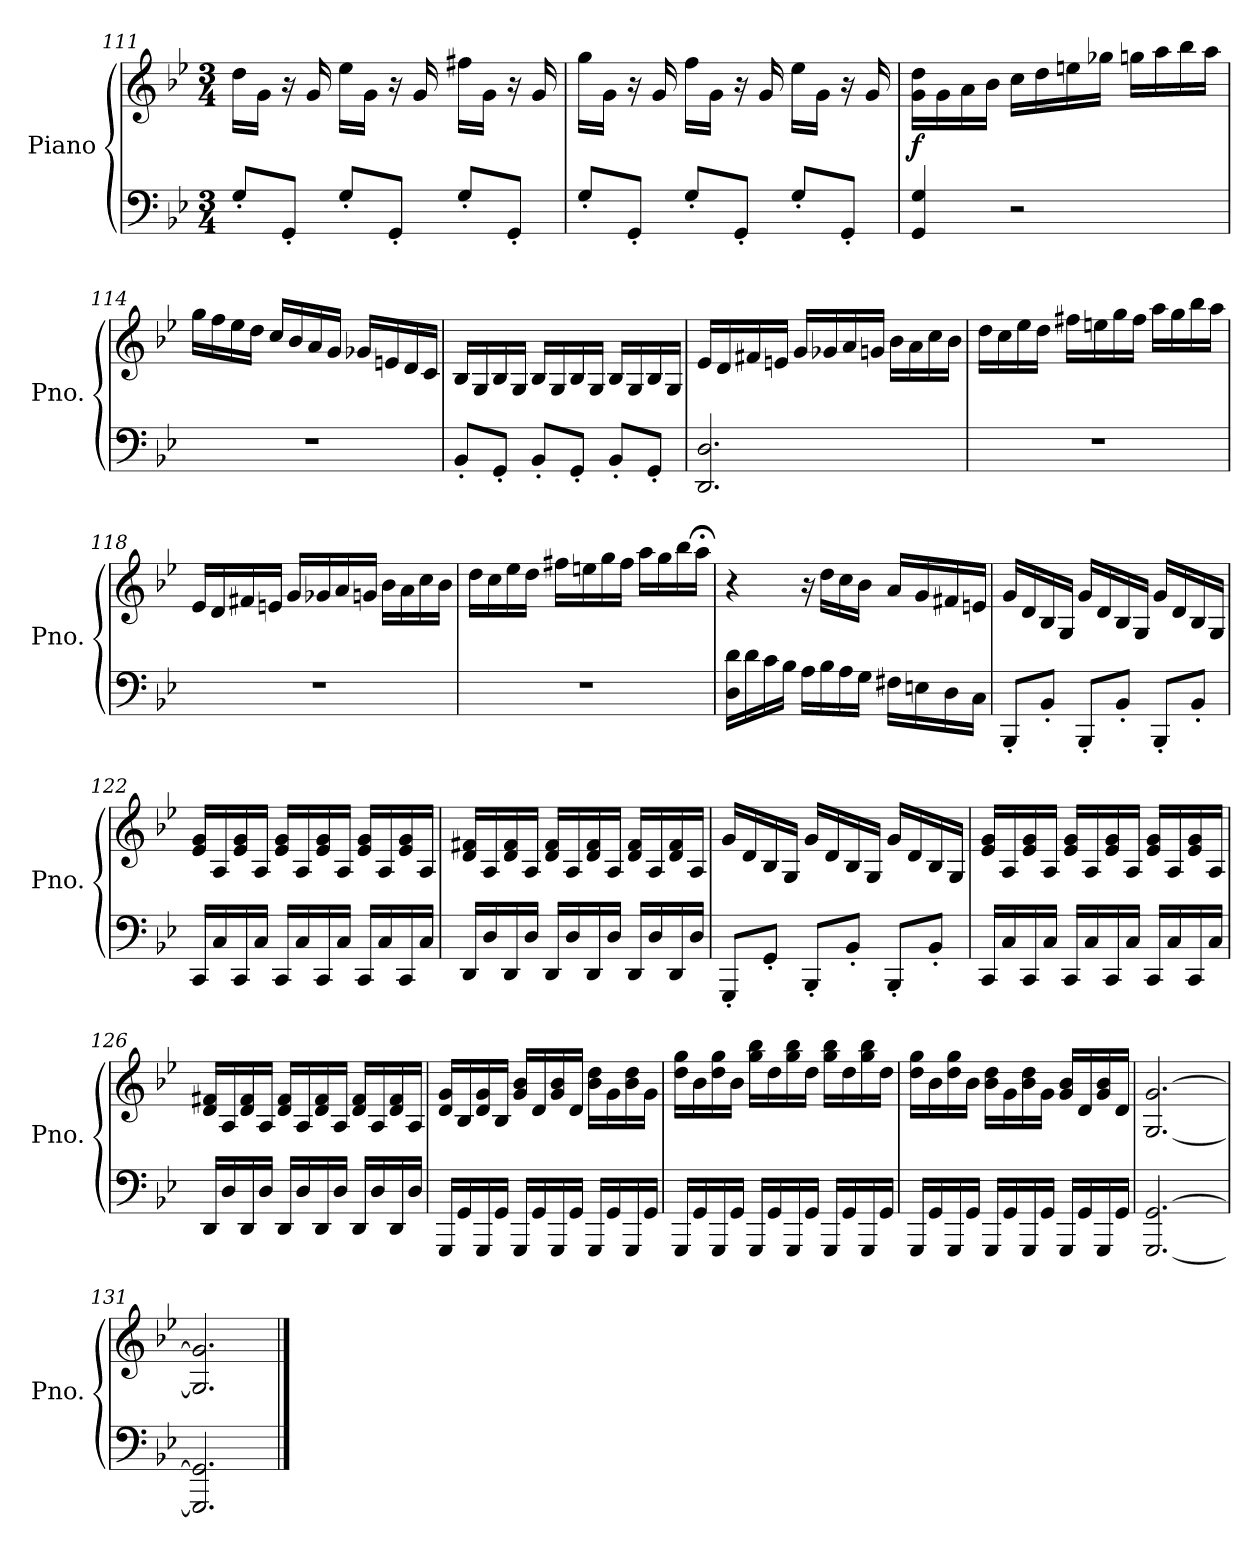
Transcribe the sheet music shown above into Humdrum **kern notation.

**kern	**kern	**dynam
*part1	*part1	*part1
*staff2	*staff1	*staff1/2
*I"Piano	*	*
*I'Pno.	*	*
*clefF4	*clefG2	*
*k[b-e-]	*k[b-e-]	*
*M3/4	*M3/4	*
=111	=111	=111
8G'/L	16dd\LL	.
.	16g\JJ	.
8GG'/J	16r	.
.	16g/	.
8G'/L	16ee-\LL	.
.	16g\JJ	.
8GG'/J	16r	.
.	16g/	.
8G'/L	16ff#X\LL	.
.	16g\JJ	.
8GG'/J	16r	.
.	16g/	.
=112	=112	=112
8G'/L	16gg\LL	.
.	16g\JJ	.
8GG'/J	16r	.
.	16g/	.
8G'/L	16ff\LL	.
.	16g\JJ	.
8GG'/J	16r	.
.	16g/	.
8G'/L	16ee-\LL	.
.	16g\JJ	.
8GG'/J	16r	.
.	16g/	.
!!LO:LB:g=z
=113	=113	=113
!	!	!LO:DY:b
4GG/ 4G/	16g\ 16dd\LL	f
.	16g\	.
.	16a\	.
.	16b-\JJ	.
2r	16cc\LL	.
.	16dd\	.
.	16een\	.
.	16gg-X\JJ	.
.	16ggn\LL	.
.	16aa\	.
.	16bb-\	.
.	16aa\JJ	.
=114	=114	=114
2.r	16gg\LL	.
.	16ff\	.
.	16ee-\	.
.	16dd\JJ	.
.	16cc/LL	.
.	16b-/	.
.	16a/	.
.	16g/JJ	.
.	16g-X/LL	.
.	16en/	.
.	16d/	.
.	16c/JJ	.
=115	=115	=115
8BB-'/L	16B-/LL	.
.	16G/	.
8GG'/J	16B-/	.
.	16G/JJ	.
8BB-'/L	16B-/LL	.
.	16G/	.
8GG'/J	16B-/	.
.	16G/JJ	.
8BB-'/L	16B-/LL	.
.	16G/	.
8GG'/J	16B-/	.
.	16G/JJ	.
!!LO:LB:g=z
=116	=116	=116
2.DD/ 2.D/	16e-/LL	.
.	16d/	.
.	16f#X/	.
.	16en/JJ	.
.	16g/LL	.
.	16g-X/	.
.	16a/	.
.	16gn/JJ	.
.	16b-\LL	.
.	16a\	.
.	16cc\	.
.	16b-\JJ	.
=117	=117	=117
2.r	16dd\LL	.
.	16cc\	.
.	16ee-\	.
.	16dd\JJ	.
.	16ff#X\LL	.
.	16een\	.
.	16gg\	.
.	16ff#\JJ	.
.	16aa\LL	.
.	16gg\	.
.	16bb-\	.
.	16aa\JJ	.
=118	=118	=118
2.r	16e-/LL	.
.	16d/	.
.	16f#X/	.
.	16en/JJ	.
.	16g/LL	.
.	16g-X/	.
.	16a/	.
.	16gn/JJ	.
.	16b-\LL	.
.	16a\	.
.	16cc\	.
.	16b-\JJ	.
!!LO:LB:g=z
=119	=119	=119
2.r	16dd\LL	.
.	16cc\	.
.	16ee-\	.
.	16dd\JJ	.
.	16ff#X\LL	.
.	16een\	.
.	16gg\	.
.	16ff#\JJ	.
.	16aa\LL	.
.	16gg\	.
.	16bb-\	.
*	*MM20	*
.	16aa;<\JJ	.
=120	=120	=120
*	*MM150	*
16D\ 16d\LL	4r	.
16d\	.	.
16c\	.	.
16B-\JJ	.	.
16A\LL	16r	.
16B-\	16dd\LL	.
16A\	16cc\	.
16G\JJ	16b-\JJ	.
16F#X\LL	16a/LL	.
16En\	16g/	.
16D\	16f#X/	.
16C\JJ	16en/JJ	.
=121	=121	=121
8BBB-'/L	16g/LL	.
.	16d/	.
8BB-'/J	16B-/	.
.	16G/JJ	.
8BBB-'/L	16g/LL	.
.	16d/	.
8BB-'/J	16B-/	.
.	16G/JJ	.
8BBB-'/L	16g/LL	.
.	16d/	.
8BB-'/J	16B-/	.
.	16G/JJ	.
!!LO:LB:g=z
=122	=122	=122
16CC/LL	16e-/ 16g/LL	.
16C/	16A/	.
16CC/	16e-/ 16g/	.
16C/JJ	16A/JJ	.
16CC/LL	16e-/ 16g/LL	.
16C/	16A/	.
16CC/	16e-/ 16g/	.
16C/JJ	16A/JJ	.
16CC/LL	16e-/ 16g/LL	.
16C/	16A/	.
16CC/	16e-/ 16g/	.
16C/JJ	16A/JJ	.
=123	=123	=123
16DD/LL	16d/ 16f#X/LL	.
16D/	16A/	.
16DD/	16d/ 16f#/	.
16D/JJ	16A/JJ	.
16DD/LL	16d/ 16f#/LL	.
16D/	16A/	.
16DD/	16d/ 16f#/	.
16D/JJ	16A/JJ	.
16DD/LL	16d/ 16f#/LL	.
16D/	16A/	.
16DD/	16d/ 16f#/	.
16D/JJ	16A/JJ	.
=124	=124	=124
8GGG'/L	16g/LL	.
.	16d/	.
8GG'/J	16B-/	.
.	16G/JJ	.
8BBB-'/L	16g/LL	.
.	16d/	.
8BB-'/J	16B-/	.
.	16G/JJ	.
8BBB-'/L	16g/LL	.
.	16d/	.
8BB-'/J	16B-/	.
.	16G/JJ	.
!!LO:LB:g=z
=125	=125	=125
16CC/LL	16e-/ 16g/LL	.
16C/	16A/	.
16CC/	16e-/ 16g/	.
16C/JJ	16A/JJ	.
16CC/LL	16e-/ 16g/LL	.
16C/	16A/	.
16CC/	16e-/ 16g/	.
16C/JJ	16A/JJ	.
16CC/LL	16e-/ 16g/LL	.
16C/	16A/	.
16CC/	16e-/ 16g/	.
16C/JJ	16A/JJ	.
=126	=126	=126
16DD/LL	16d/ 16f#X/LL	.
16D/	16A/	.
16DD/	16d/ 16f#/	.
16D/JJ	16A/JJ	.
16DD/LL	16d/ 16f#/LL	.
16D/	16A/	.
16DD/	16d/ 16f#/	.
16D/JJ	16A/JJ	.
16DD/LL	16d/ 16f#/LL	.
16D/	16A/	.
16DD/	16d/ 16f#/	.
16D/JJ	16A/JJ	.
=127	=127	=127
16GGG/LL	16d/ 16g/LL	.
16GG/	16B-/	.
16GGG/	16d/ 16g/	.
16GG/JJ	16B-/JJ	.
16GGG/LL	16g/ 16b-/LL	.
16GG/	16d/	.
16GGG/	16g/ 16b-/	.
16GG/JJ	16d/JJ	.
16GGG/LL	16b-\ 16dd\LL	.
16GG/	16g\	.
16GGG/	16b-\ 16dd\	.
16GG/JJ	16g\JJ	.
!!LO:PB:g=z
=128	=128	=128
16GGG/LL	16dd\ 16gg\LL	.
16GG/	16b-\	.
16GGG/	16dd\ 16gg\	.
16GG/JJ	16b-\JJ	.
16GGG/LL	16gg\ 16bb-\LL	.
16GG/	16dd\	.
16GGG/	16gg\ 16bb-\	.
16GG/JJ	16dd\JJ	.
16GGG/LL	16gg\ 16bb-\LL	.
16GG/	16dd\	.
16GGG/	16gg\ 16bb-\	.
16GG/JJ	16dd\JJ	.
=129	=129	=129
16GGG/LL	16dd\ 16gg\LL	.
16GG/	16b-\	.
16GGG/	16dd\ 16gg\	.
16GG/JJ	16b-\JJ	.
16GGG/LL	16b-\ 16dd\LL	.
16GG/	16g\	.
16GGG/	16b-\ 16dd\	.
16GG/JJ	16g\JJ	.
16GGG/LL	16g/ 16b-/LL	.
16GG/	16d/	.
16GGG/	16g/ 16b-/	.
16GG/JJ	16d/JJ	.
=130	=130	=130
[2.GGG/ [2.GG/	[2.G/ [2.g/	.
=131	=131	=131
2.GGG/] 2.GG/]	2.G/] 2.g/]	.
==	==	==
*-	*-	*-
